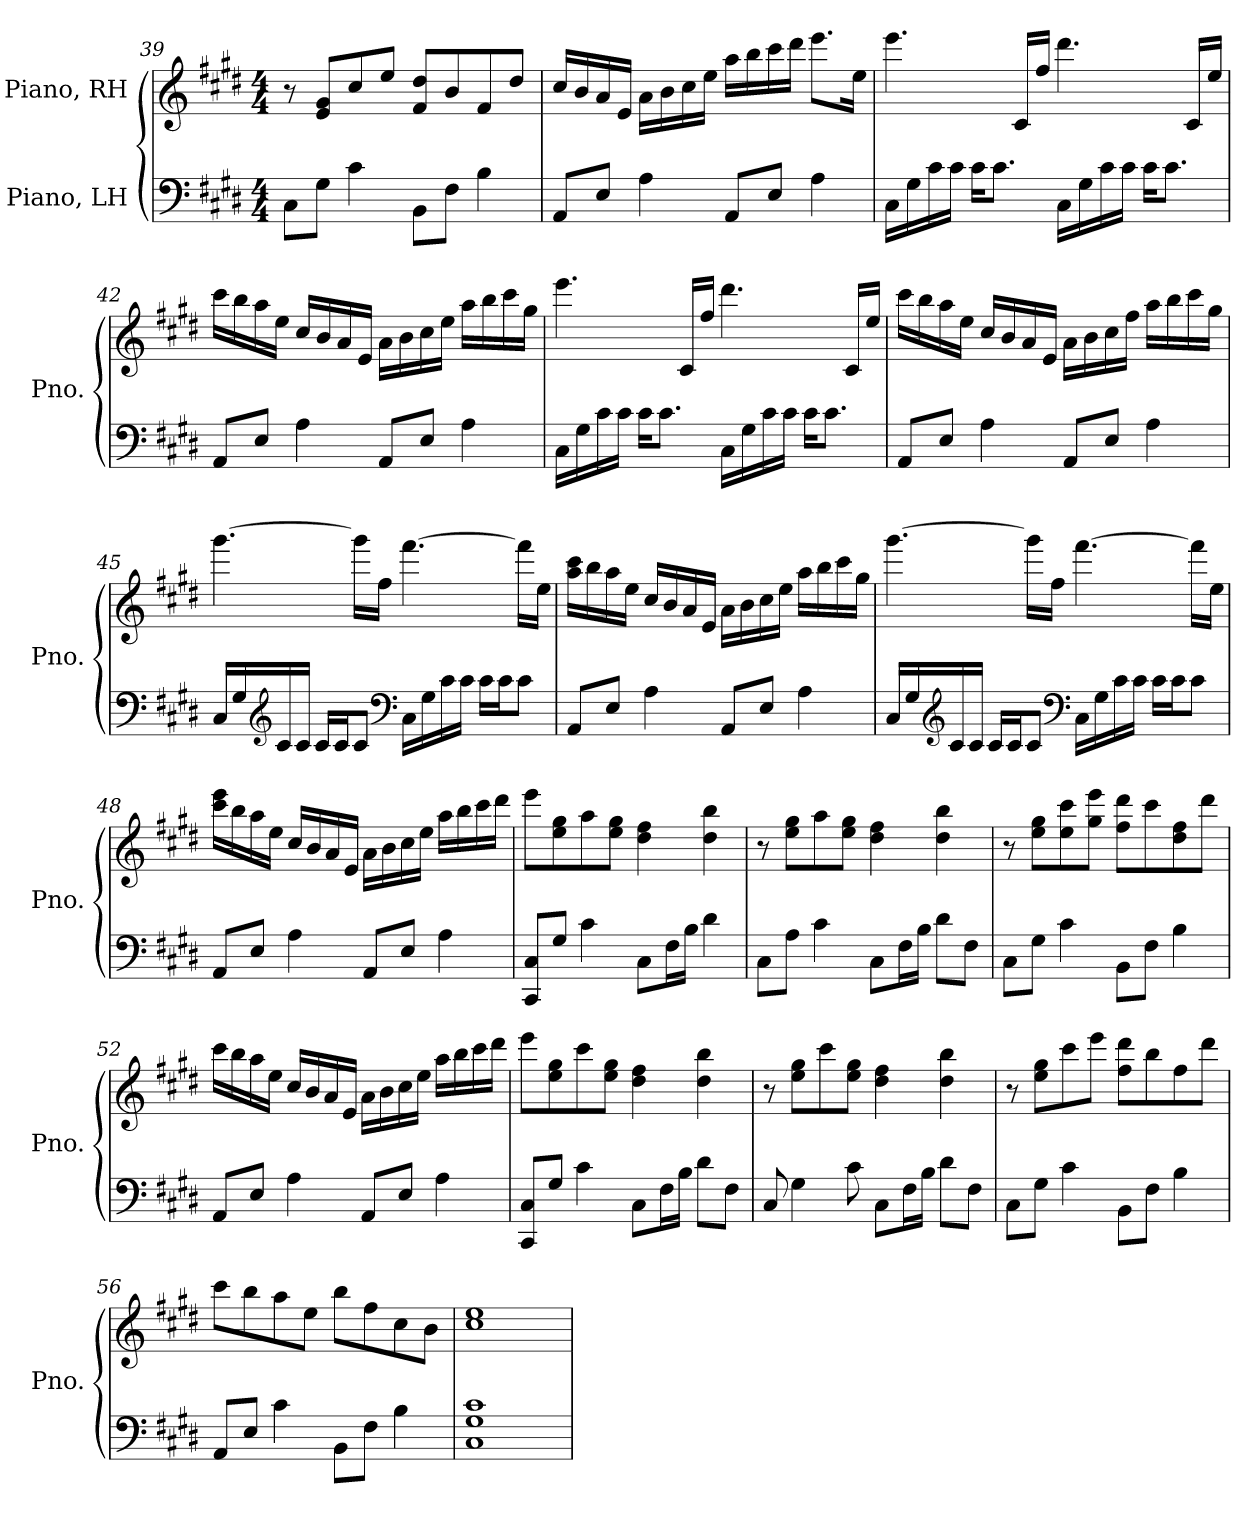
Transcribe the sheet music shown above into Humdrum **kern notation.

**kern	**kern
*part2	*part1
*staff2	*staff1
*I"Piano, LH	*I"Piano, RH
*I'Pno.	*I'Pno.
*clefF4	*clefG2
*k[f#c#g#d#]	*k[f#c#g#d#]
*M4/4	*M4/4
=39	=39
8C#\L	8r
8G#\J	8e/ 8g#/L
4c#\	8cc#/
.	8ee/J
8BB\L	8f#/ 8dd#/L
8F#\J	8b/
4B\	8f#/
.	8dd#/J
!!LO:LB:g=z
=40	=40
8AA/L	16cc#/LL
.	16b/
8E/J	16a/
.	16e/JJ
4A\	16a\LL
.	16b\
.	16cc#\
.	16ee\JJ
8AA/L	16aa\LL
.	16bb\
8E/J	16ccc#\
.	16ddd#\JJ
4A\	8.eee\L
.	16ee\Jk
=41	=41
16C#\LL	4.eee\
16G#\	.
16c#\	.
16c#\JJ	.
16c#\KL	.
8.c#\J	.
.	16c#/LL
.	16ff#/JJ
16C#\LL	4.ddd#\
16G#\	.
16c#\	.
16c#\JJ	.
16c#\KL	.
8.c#\J	.
.	16c#/LL
.	16ee/JJ
!!LO:LB:g=z
=42	=42
8AA/L	16ccc#\LL
.	16bb\
8E/J	16aa\
.	16ee\JJ
4A\	16cc#/LL
.	16b/
.	16a/
.	16e/JJ
8AA/L	16a\LL
.	16b\
8E/J	16cc#\
.	16ee\JJ
4A\	16aa\LL
.	16bb\
.	16ccc#\
.	16gg#\JJ
=43	=43
16C#\LL	4.eee\
16G#\	.
16c#\	.
16c#\JJ	.
16c#\KL	.
8.c#\J	.
.	16c#/LL
.	16ff#/JJ
16C#\LL	4.ddd#\
16G#\	.
16c#\	.
16c#\JJ	.
16c#\KL	.
8.c#\J	.
.	16c#/LL
.	16ee/JJ
!!LO:LB:g=z
=44	=44
8AA/L	16ccc#\LL
.	16bb\
8E/J	16aa\
.	16ee\JJ
4A\	16cc#/LL
.	16b/
.	16a/
.	16e/JJ
8AA/L	16a\LL
.	16b\
8E/J	16cc#\
.	16ff#\JJ
4A\	16aa\LL
.	16bb\
.	16ccc#\
.	16gg#\JJ
=45	=45
16C#/LL	[4.ggg#\
16G#/	.
*clefG2	*
16c#/	.
16c#/JJ	.
16c#/LL	.
16c#/J	.
8c#/J	16ggg#\LL]
.	16ff#\JJ
*clefF4	*
16C#\LL	[4.fff#\
16G#\	.
16c#\	.
16c#\JJ	.
16c#\LL	.
16c#\J	.
8c#\J	16fff#\LL]
.	16ee\JJ
!!LO:LB:g=z
=46	=46
8AA/L	16aa\ 16ccc#\LL
.	16bb\
8E/J	16aa\
.	16ee\JJ
4A\	16cc#/LL
.	16b/
.	16a/
.	16e/JJ
8AA/L	16a\LL
.	16b\
8E/J	16cc#\
.	16ee\JJ
4A\	16aa\LL
.	16bb\
.	16ccc#\
.	16gg#\JJ
=47	=47
16C#/LL	[4.ggg#\
16G#/	.
*clefG2	*
16c#/	.
16c#/JJ	.
16c#/LL	.
16c#/J	.
8c#/J	16ggg#\LL]
.	16ff#\JJ
*clefF4	*
16C#\LL	[4.fff#\
16G#\	.
16c#\	.
16c#\JJ	.
16c#\LL	.
16c#\J	.
8c#\J	16fff#\LL]
.	16ee\JJ
!!LO:PB:g=z
=48	=48
8AA/L	16ccc#\ 16eee\LL
.	16bb\
8E/J	16aa\
.	16ee\JJ
4A\	16cc#/LL
.	16b/
.	16a/
.	16e/JJ
8AA/L	16a\LL
.	16b\
8E/J	16cc#\
.	16ee\JJ
4A\	16aa\LL
.	16bb\
.	16ccc#\
.	16ddd#\JJ
=49	=49
8CC#/ 8C#/L	8eee\L
8G#/J	8ee\ 8gg#\
4c#\	8aa\
.	8ee\ 8gg#\J
8C#\L	4dd#\ 4ff#\
16F#\L	.
16B\JJ	.
4d#\	4dd#\ 4bb\
=50	=50
8C#\L	8r
8A\J	8ee\ 8gg#\L
4c#\	8aa\
.	8ee\ 8gg#\J
8C#\L	4dd#\ 4ff#\
16F#\L	.
16B\JJ	.
8d#\L	4dd#\ 4bb\
8F#\J	.
!!LO:LB:g=z
=51	=51
8C#\L	8r
8G#\J	8ee\ 8gg#\L
4c#\	8ee\ 8ccc#\
.	8gg#\ 8eee\J
8BB\L	8ff#\ 8ddd#\L
8F#\J	8ccc#\
4B\	8dd#\ 8ff#\
.	8ddd#\J
=52	=52
8AA/L	16ccc#\LL
.	16bb\
8E/J	16aa\
.	16ee\JJ
4A\	16cc#/LL
.	16b/
.	16a/
.	16e/JJ
8AA/L	16a\LL
.	16b\
8E/J	16cc#\
.	16ee\JJ
4A\	16aa\LL
.	16bb\
.	16ccc#\
.	16ddd#\JJ
=53	=53
8CC#/ 8C#/L	8eee\L
8G#/J	8ee\ 8gg#\
4c#\	8ccc#\
.	8ee\ 8gg#\J
8C#\L	4dd#\ 4ff#\
16F#\L	.
16B\JJ	.
8d#\L	4dd#\ 4bb\
8F#\J	.
!!LO:LB:g=z
=54	=54
8C#/	8r
4G#\	8ee\ 8gg#\L
.	8ccc#\
8c#\	8ee\ 8gg#\J
8C#\L	4dd#\ 4ff#\
16F#\L	.
16B\JJ	.
8d#\L	4dd#\ 4bb\
8F#\J	.
=55	=55
8C#\L	8r
8G#\J	8ee\ 8gg#\L
4c#\	8ccc#\
.	8eee\J
8BB\L	8ff#\ 8ddd#\L
8F#\J	8bb\
4B\	8ff#\
.	8ddd#\J
=56	=56
8AA/L	8ccc#\L
8E/J	8bb\
4c#\	8aa\
.	8ee\J
8BB\L	8bb\L
8F#\J	8ff#\
4B\	8cc#\
.	8b\J
=57	=57
1C# 1G# 1c#	1cc# 1ee
=	=
*-	*-
